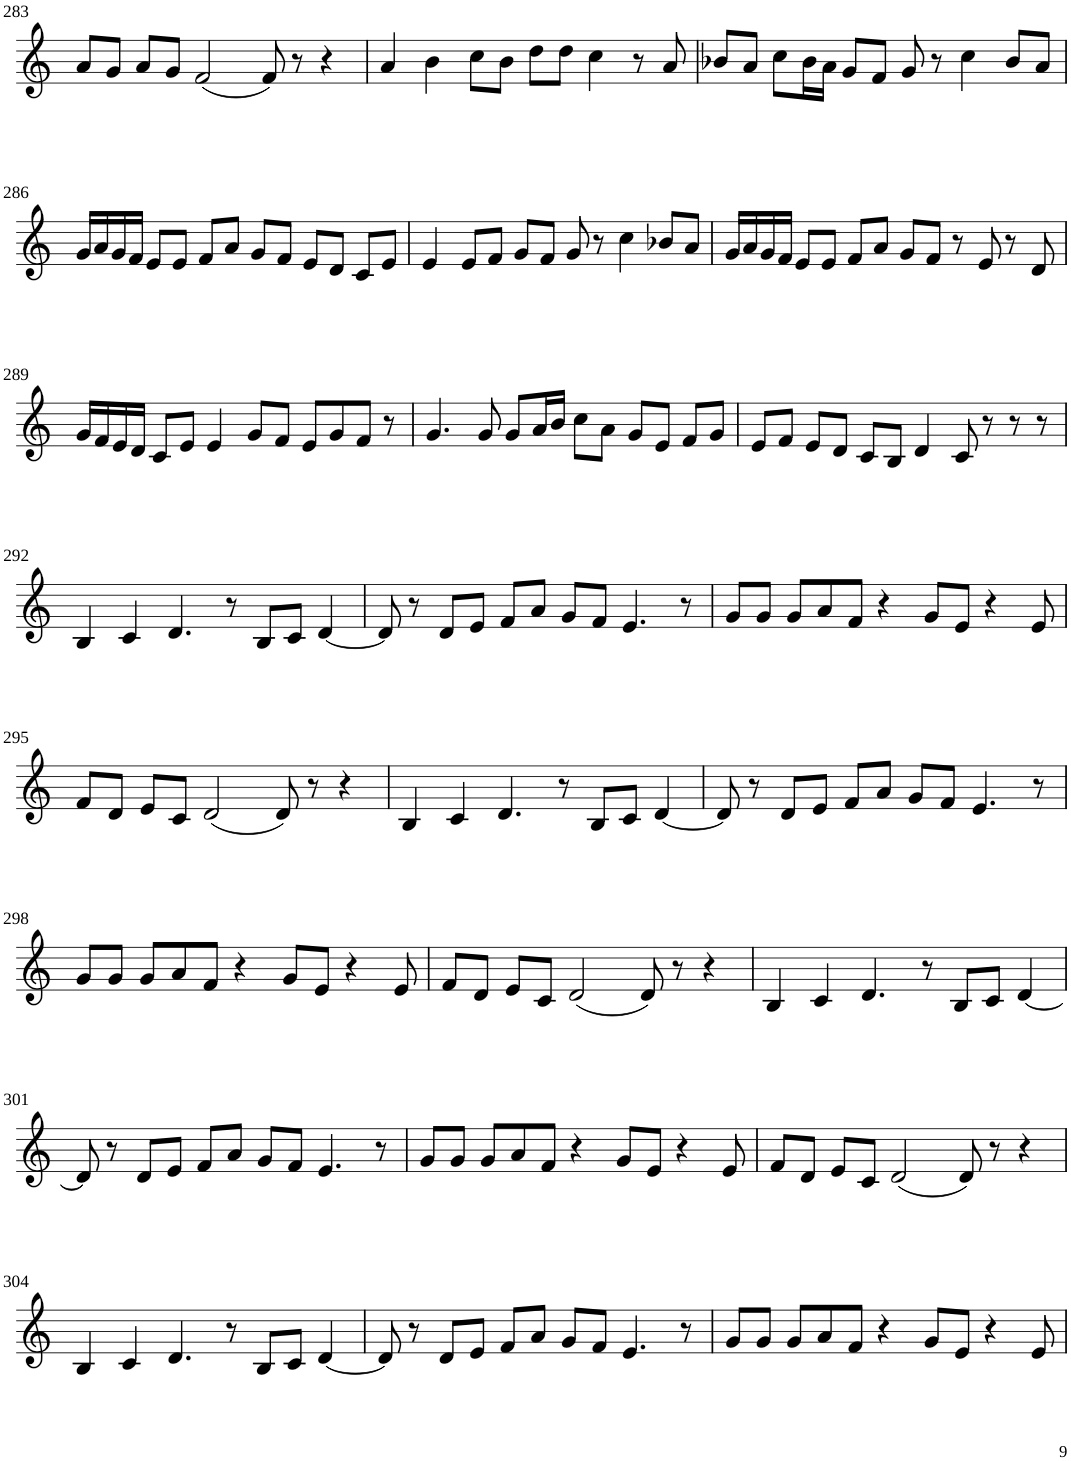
**kern
*part1
*staff1
*I"Violin
!!LO:PB:g=z
*clefG2
*k[]
*M6/4
=283
8a/L
8g/J
8a/L
8g/J
(2f/
8f/)
8r
4r
=284
4a/
4b\
8cc\L
8b\J
8dd\L
8dd\J
4cc\
8r
8a/
=285
8b-X/L
8a/J
8cc\L
16b-\L
16a\JJ
8g/L
8f/J
8g/
8r
4cc\
8b-/L
8a/J
!!LO:LB:g=z
=286
16g/LL
16a/
16g/
16f/JJ
8e/L
8e/J
8f/L
8a/J
8g/L
8f/J
8e/L
8d/J
8c/L
8e/J
=287
4e/
8e/L
8f/J
8g/L
8f/J
8g/
8r
4cc\
8b-X/L
8a/J
=288
16g/LL
16a/
16g/
16f/JJ
8e/L
8e/J
8f/L
8a/J
8g/L
8f/J
8r
8e/
8r
8d/
!!LO:LB:g=z
=289
16g/LL
16f/
16e/
16d/JJ
8c/L
8e/J
4e/
8g/L
8f/J
8e/L
8g/
8f/J
8r
=290
4.g/
8g/
8g/L
16a/L
16b/JJ
8cc\L
8a\J
8g/L
8e/J
8f/L
8g/J
=291
8e/L
8f/J
8e/L
8d/J
8c/L
8B/J
4d/
8c/
8r
8r
8r
!!LO:LB:g=z
=292
4B/
4c/
4.d/
8r
8B/L
8c/J
[4d/
=293
8d/]
8r
8d/L
8e/J
8f/L
8a/J
8g/L
8f/J
4.e/
8r
=294
8g/L
8g/J
8g/L
8a/
8f/J
4r
8g/L
8e/J
4r
8e/
!!LO:LB:g=z
=295
8f/L
8d/J
8e/L
8c/J
(2d/
8d/)
8r
4r
=296
4B/
4c/
4.d/
8r
8B/L
8c/J
[4d/
=297
8d/]
8r
8d/L
8e/J
8f/L
8a/J
8g/L
8f/J
4.e/
8r
!!LO:LB:g=z
=298
8g/L
8g/J
8g/L
8a/
8f/J
4r
8g/L
8e/J
4r
8e/
=299
8f/L
8d/J
8e/L
8c/J
(2d/
8d/)
8r
4r
=300
4B/
4c/
4.d/
8r
8B/L
8c/J
[4d/
!!LO:LB:g=z
=301
8d/]
8r
8d/L
8e/J
8f/L
8a/J
8g/L
8f/J
4.e/
8r
=302
8g/L
8g/J
8g/L
8a/
8f/J
4r
8g/L
8e/J
4r
8e/
=303
8f/L
8d/J
8e/L
8c/J
(2d/
8d/)
8r
4r
!!LO:LB:g=z
=304
4B/
4c/
4.d/
8r
8B/L
8c/J
[4d/
=305
8d/]
8r
8d/L
8e/J
8f/L
8a/J
8g/L
8f/J
4.e/
8r
=306
8g/L
8g/J
8g/L
8a/
8f/J
4r
8g/L
8e/J
4r
8e/
=
*-
